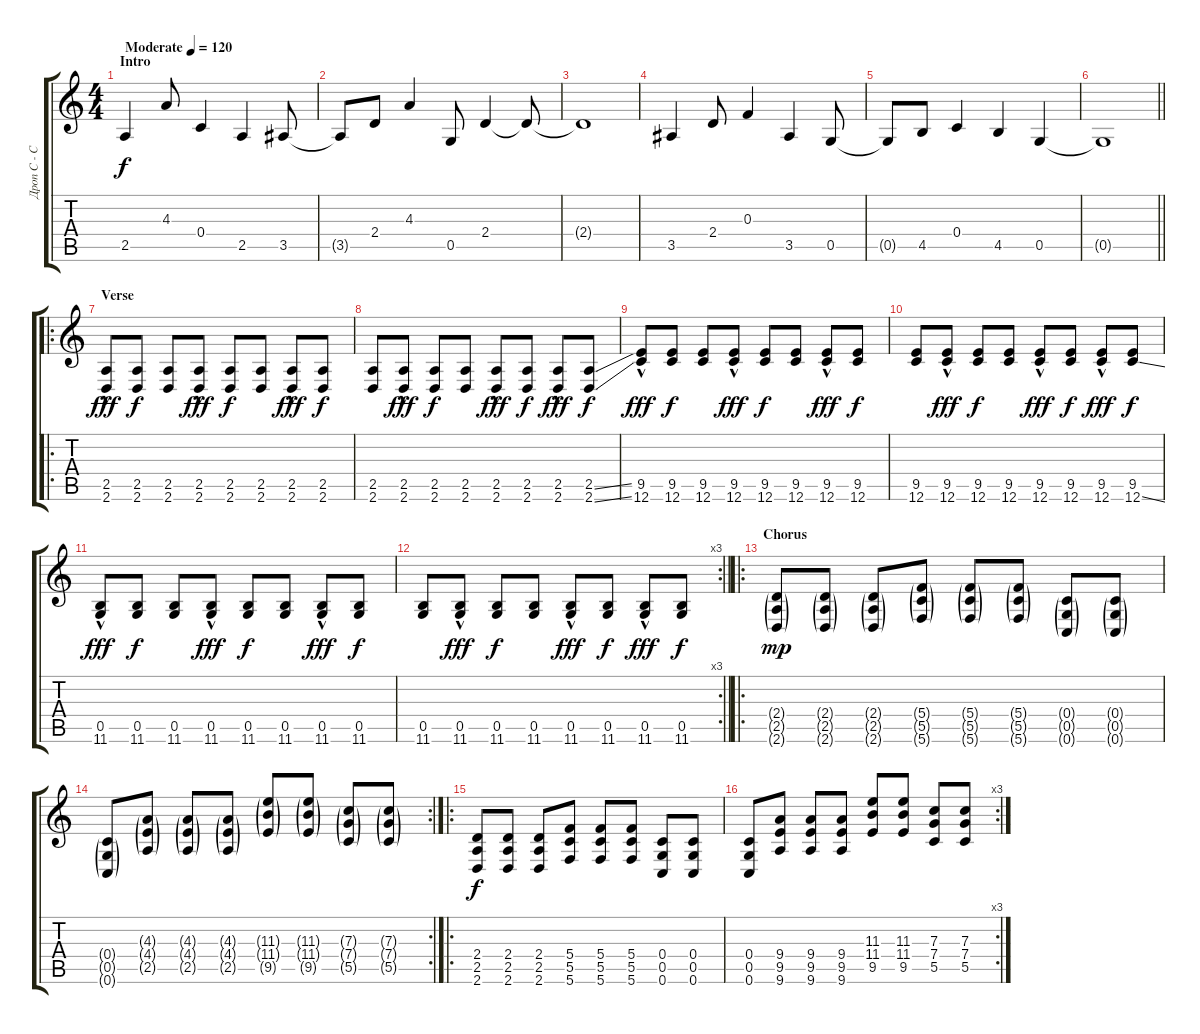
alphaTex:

\track ("Дроп С - CGCFAD" "Дроп С - C") {instrument acousticguitarsteel}
\staff {score tabs}
\tuning (D4 A3 F3 C3 G2 C2) {hide}
\ts (4 4)
\section ("" "Intro")
\tempo (120 "Moderate")
\clef g2
\ks c
2.5.4{dy f instrument acousticguitarsteel} 4.3.8 0.4.4 2.5.4 3.5.8 |
3.5{t}.8 2.4.8 4.3.4 0.5.8 2.4.4 2.4{t}.8 |
2.4{t}.1 |
3.5.4 2.4.8 0.3.4 3.5.4 0.5.8 |
0.5{t}.8 4.5.8 0.4.4 4.5.4 0.5.4 |
\barLineRight lightlight
0.5{t}.1 |
\ro
\section ("" "Verse")
(2.5{hac} 2.6{hac}).8{dy fff} (2.5 2.6).8{dy f} (2.5 2.6).8 (2.5{hac} 2.6{hac}).8{dy fff} (2.5 2.6).8{dy f} (2.5 2.6).8 (2.5{hac} 2.6{hac}).8{dy fff} (2.5 2.6).8{dy f} |
(2.5 2.6).8 (2.5{hac} 2.6{hac}).8{dy fff} (2.5 2.6).8{dy f} (2.5 2.6).8 (2.5{hac} 2.6{hac}).8{dy fff} (2.5 2.6).8{dy f} (2.5{hac} 2.6{hac}).8{dy fff} (2.5{ss} 2.6{ss}).8{dy f} |
(9.5{hac} 12.6{hac}).8{dy fff} (9.5 12.6).8{dy f} (9.5 12.6).8 (9.5{hac} 12.6{hac}).8{dy fff} (9.5 12.6).8{dy f} (9.5 12.6).8 (9.5{hac} 12.6{hac}).8{dy fff} (9.5 12.6).8{dy f} |
(9.5 12.6).8 (9.5{hac} 12.6{hac}).8{dy fff} (9.5 12.6).8{dy f} (9.5 12.6).8 (9.5{hac} 12.6{hac}).8{dy fff} (9.5 12.6).8{dy f} (9.5{hac} 12.6{hac}).8{dy fff} (9.5 12.6{ss}).8{dy f} |
(0.5{hac} 11.6{hac}).8{dy fff} (0.5 11.6).8{dy f} (0.5 11.6).8 (0.5{hac} 11.6{hac}).8{dy fff} (0.5 11.6).8{dy f} (0.5 11.6).8 (0.5{hac} 11.6{hac}).8{dy fff} (0.5 11.6).8{dy f} |
\rc 3
\barLineRight lightlight
(0.5 11.6).8 (0.5{hac} 11.6{hac}).8{dy fff} (0.5 11.6).8{dy f} (0.5 11.6).8 (0.5{hac} 11.6{hac}).8{dy fff} (0.5 11.6).8{dy f} (0.5{hac} 11.6{hac}).8{dy fff} (0.5 11.6).8{dy f} |
\ro
\section ("" "Chorus")
(2.4{g} 2.5{g} 2.6{g}).8{dy mp} (2.4{g} 2.5{g} 2.6{g}).8 (2.4{g} 2.5{g} 2.6{g}).8 (5.4{g} 5.5{g} 5.6{g}).8 (5.4{g} 5.5{g} 5.6{g}).8 (5.4{g} 5.5{g} 5.6{g}).8 (0.4{g} 0.5{g} 0.6{g}).8 (0.4{g} 0.5{g} 0.6{g}).8 |
\rc 2
(0.4{g} 0.5{g} 0.6{g}).8 (4.3{g} 4.4{g} 2.5{g}).8 (4.3{g} 4.4{g} 2.5{g}).8 (4.3{g} 4.4{g} 2.5{g}).8 (11.3{g} 11.4{g} 9.5{g}).8 (11.3{g} 11.4{g} 9.5{g}).8 (7.3{g} 7.4{g} 5.5{g}).8 (7.3{g} 7.4{g} 5.5{g}).8 |
\ro
(2.4 2.5 2.6).8{dy f} (2.4 2.5 2.6).8 (2.4 2.5 2.6).8 (5.4 5.5 5.6).8 (5.4 5.5 5.6).8 (5.4 5.5 5.6).8 (0.4 0.5 0.6).8 (0.4 0.5 0.6).8 |
\rc 3
(0.4 0.5 0.6).8 (9.4 9.5 9.6).8 (9.4 9.5 9.6).8 (9.4 9.5 9.6).8 (11.3 11.4 9.5).8 (11.3 11.4 9.5).8 (7.3 7.4 5.5).8 (7.3 7.4 5.5).8
